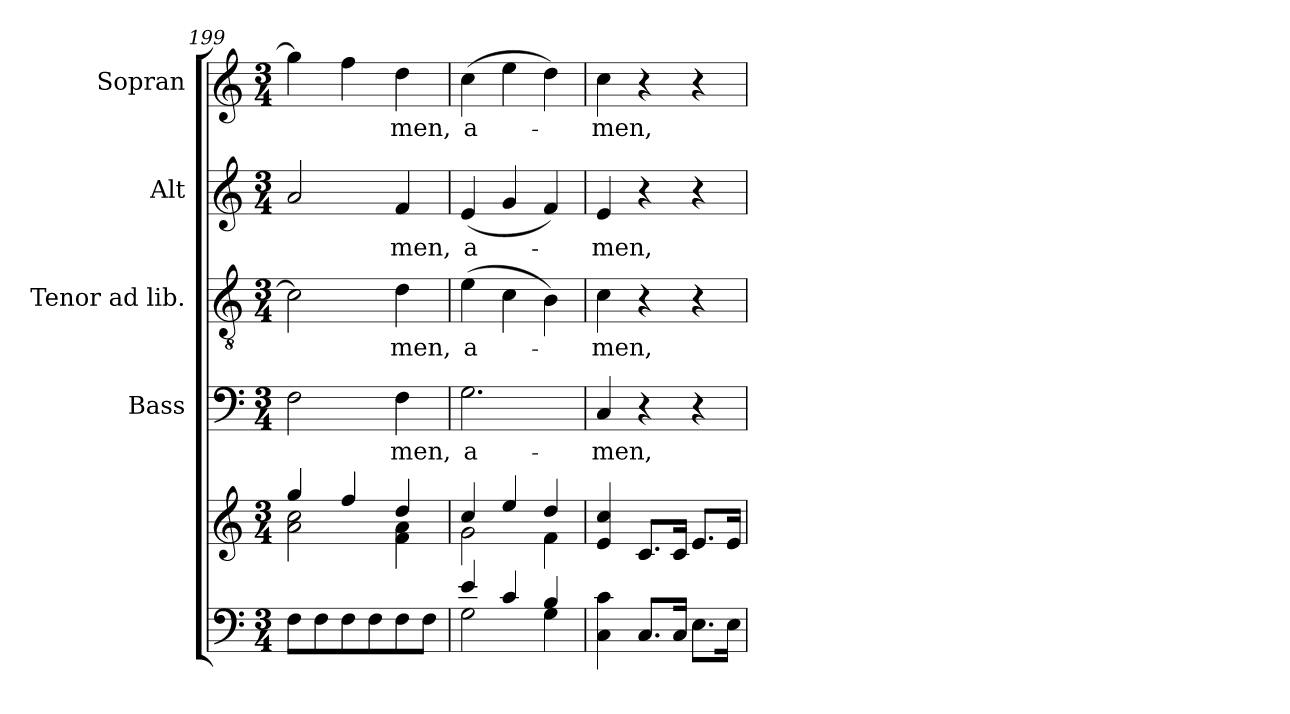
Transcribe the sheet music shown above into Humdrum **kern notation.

**kern	**kern	**kern	**text	**kern	**text	**kern	**text	**kern	**text
*part5	*part5	*part4	*part4	*part3	*part3	*part2	*part2	*part1	*part1
*staff6	*staff5	*staff4	*staff4	*staff3	*staff3	*staff2	*staff2	*staff1	*staff1
*	*	*I"Bass	*	*I"Tenor ad lib.	*	*I"Alt	*	*I"Sopran	*
*	*	*I'B.	*	*I'T.	*	*I'A.	*	*I'S.	*
!!LO:PB:g=z
*clefF4	*clefG2	*clefF4	*	*clefGv2	*	*clefG2	*	*clefG2	*
*k[]	*k[]	*k[]	*	*k[]	*	*k[]	*	*k[]	*
*C:	*C:	*C:	*	*C:	*	*C:	*	*C:	*
*M3/4	*M3/4	*M3/4	*	*M3/4	*	*M3/4	*	*M3/4	*
=199	=199	=199	=199	=199	=199	=199	=199	=199	=199
*	*^	*	*	*	*	*	*	*	*
8F\L	4gg/	2a\ 2cc\	2F\	.	2c\]	.	2a/	.	4gg\]	.
8F\	.	.	.	.	.	.	.	.	.	.
8F\	4ff/	.	.	.	.	.	.	.	4ff\	.
8F\	.	.	.	.	.	.	.	.	.	.
!	!	!	!	!LO:LY:b	!	!LO:LY:b	!	!LO:LY:b	!	!LO:LY:b
8F\	4dd/	4f\ 4a\	4F\	-men,	4d\	-men,	4f/	-men,	4dd\	-men,
8F\J	.	.	.	.	.	.	.	.	.	.
=200	=200	=200	=200	=200	=200	=200	=200	=200	=200	=200
*^	*	*	*	*	*	*	*	*	*	*
!	!	!	!	!	!LO:LY:b	!	!LO:LY:b	!	!LO:LY:b	!	!LO:LY:b
4e/	2G\	4cc/	2g\	2.G\	a-	(>4e\	a-	(<4e/	a-	(>4cc\	a-
4c/	.	4ee/	.	.	.	4c\	.	4g/	.	4ee\	.
4B/	4G\	4dd/	4f\	.	.	4B\)	.	4f/)	.	4dd\)	.
=201	=201	=201	=201	=201	=201	=201	=201	=201	=201	=201	=201
!	!	!	!	!	!LO:LY:b	!	!LO:LY:b	!	!LO:LY:b	!	!LO:LY:b
*v	*v	*	*	*	*	*	*	*	*	*	*
*	*v	*v	*	*	*	*	*	*	*	*
4C\ 4c\	4e/ 4cc/	4C/	-men,	4c\	-men,	4e/	-men,	4cc\	-men,
8.C/L	8.c/L	4r	.	4r	.	4r	.	4r	.
16C/Jk	16c/Jk	.	.	.	.	.	.	.	.
8.E\L	8.e/L	4r	.	4r	.	4r	.	4r	.
16E\Jk	16e/Jk	.	.	.	.	.	.	.	.
=	=	=	=	=	=	=	=	=	=
*-	*-	*-	*-	*-	*-	*-	*-	*-	*-
